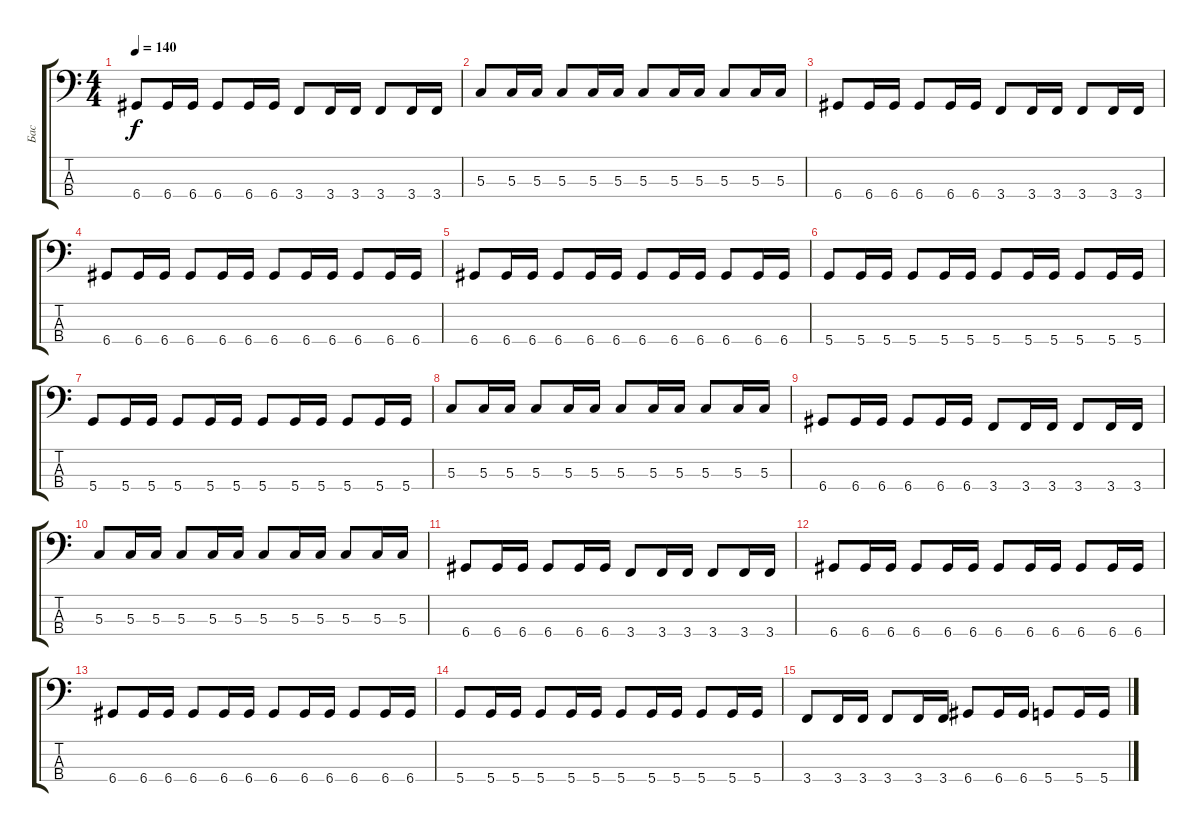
\track ("Бас" "Бас") {instrument electricbassfinger}
\staff {score tabs}
\tuning (F2 C2 G1 D1) {hide}
\ts (4 4)
\tempo 140
\clef f4
\ks c
6.4.8{dy f} 6.4.16 6.4.16 6.4.8 6.4.16 6.4.16 3.4.8 3.4.16 3.4.16 3.4.8 3.4.16 3.4.16 |
5.3.8 5.3.16 5.3.16 5.3.8 5.3.16 5.3.16 5.3.8 5.3.16 5.3.16 5.3.8 5.3.16 5.3.16 |
6.4.8 6.4.16 6.4.16 6.4.8 6.4.16 6.4.16 3.4.8 3.4.16 3.4.16 3.4.8 3.4.16 3.4.16 |
6.4.8 6.4.16 6.4.16 6.4.8 6.4.16 6.4.16 6.4.8 6.4.16 6.4.16 6.4.8 6.4.16 6.4.16 |
6.4.8 6.4.16 6.4.16 6.4.8 6.4.16 6.4.16 6.4.8 6.4.16 6.4.16 6.4.8 6.4.16 6.4.16 |
5.4.8 5.4.16 5.4.16 5.4.8 5.4.16 5.4.16 5.4.8 5.4.16 5.4.16 5.4.8 5.4.16 5.4.16 |
5.4.8 5.4.16 5.4.16 5.4.8 5.4.16 5.4.16 5.4.8 5.4.16 5.4.16 5.4.8 5.4.16 5.4.16 |
5.3.8 5.3.16 5.3.16 5.3.8 5.3.16 5.3.16 5.3.8 5.3.16 5.3.16 5.3.8 5.3.16 5.3.16 |
6.4.8 6.4.16 6.4.16 6.4.8 6.4.16 6.4.16 3.4.8 3.4.16 3.4.16 3.4.8 3.4.16 3.4.16 |
5.3.8 5.3.16 5.3.16 5.3.8 5.3.16 5.3.16 5.3.8 5.3.16 5.3.16 5.3.8 5.3.16 5.3.16 |
6.4.8 6.4.16 6.4.16 6.4.8 6.4.16 6.4.16 3.4.8 3.4.16 3.4.16 3.4.8 3.4.16 3.4.16 |
6.4.8 6.4.16 6.4.16 6.4.8 6.4.16 6.4.16 6.4.8 6.4.16 6.4.16 6.4.8 6.4.16 6.4.16 |
6.4.8 6.4.16 6.4.16 6.4.8 6.4.16 6.4.16 6.4.8 6.4.16 6.4.16 6.4.8 6.4.16 6.4.16 |
5.4.8 5.4.16 5.4.16 5.4.8 5.4.16 5.4.16 5.4.8 5.4.16 5.4.16 5.4.8 5.4.16 5.4.16 |
3.4.8 3.4.16 3.4.16 3.4.8 3.4.16 3.4.16 6.4.8 6.4.16 6.4.16 5.4.8 5.4.16 5.4.16
